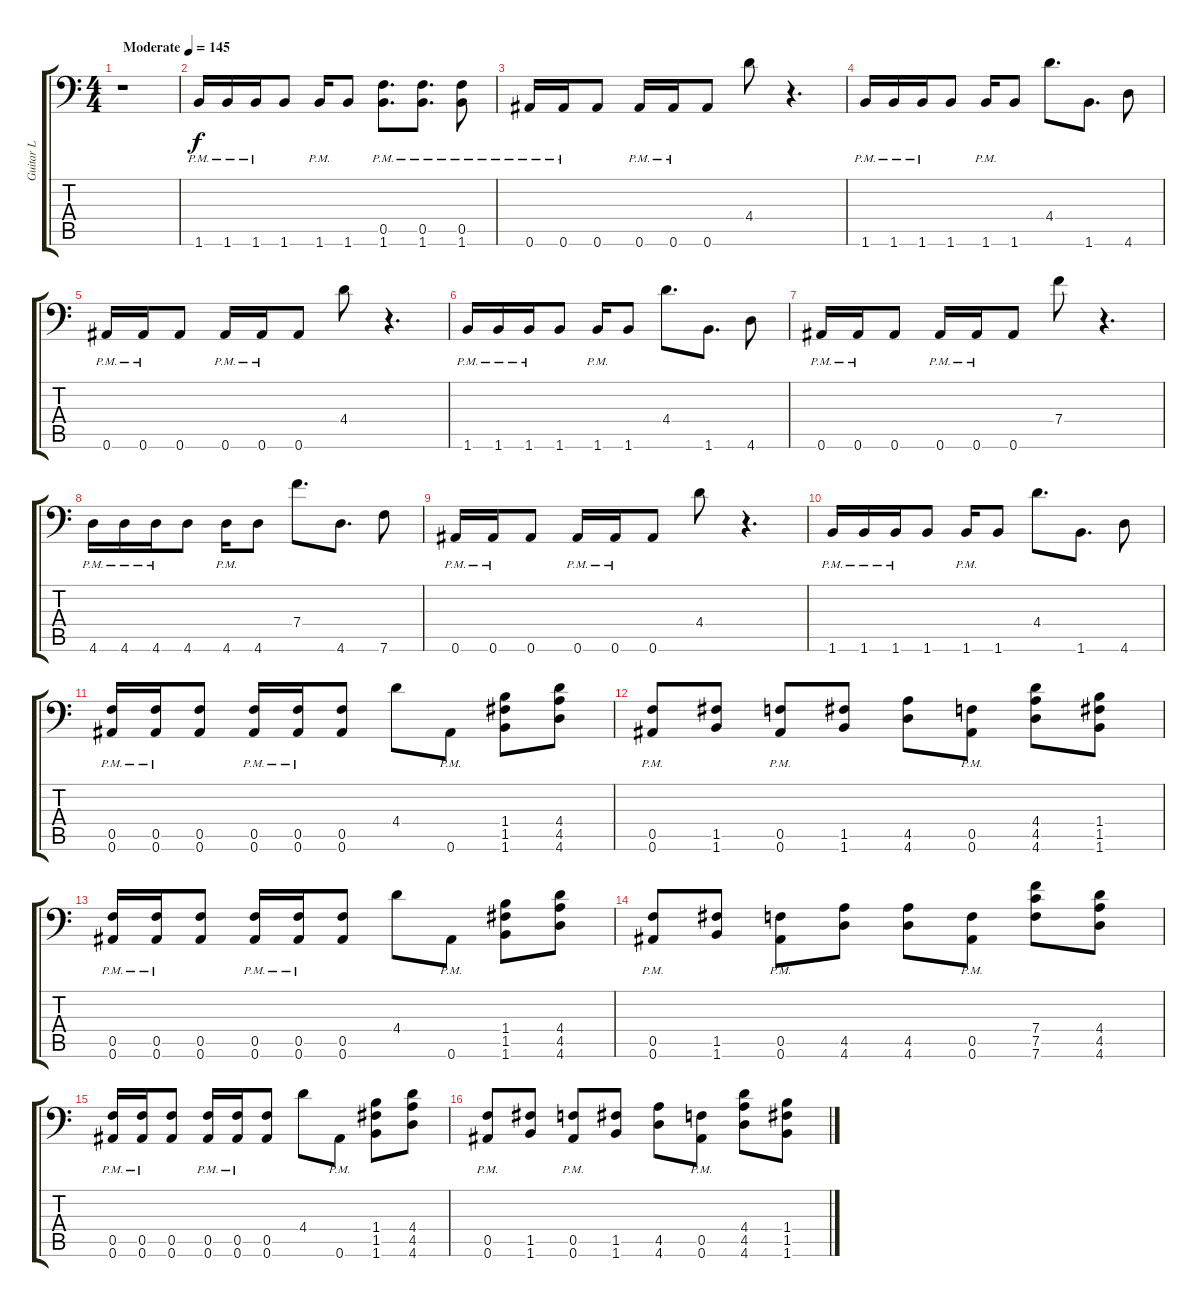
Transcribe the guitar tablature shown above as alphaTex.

\track ("Guitar L" "Guitar L") {instrument distortionguitar}
\staff {score tabs}
\tuning (C4 G3 Eb3 Bb2 F2 Bb1) {hide}
\ts (4 4)
\tempo (145 "Moderate")
\clef f4
\ks c
r.1{dy f instrument distortionguitar} |
1.6{pm}.16 1.6{pm}.16 1.6{pm}.16 1.6.8 1.6{pm}.16 1.6.8 (0.5{pm} 1.6{pm}).8{d} (0.5{pm} 1.6{pm}).8{d} (0.5{pm} 1.6{pm}).8 |
0.6{pm}.16 0.6{pm}.16 0.6.8 0.6{pm}.16 0.6{pm}.16 0.6.8 4.4.8 r.4{d} |
1.6{pm}.16 1.6{pm}.16 1.6{pm}.16 1.6.8 1.6{pm}.16 1.6.8 4.4.8{d} 1.6.8{d} 4.6.8 |
0.6{pm}.16 0.6{pm}.16 0.6.8 0.6{pm}.16 0.6{pm}.16 0.6.8 4.4.8 r.4{d} |
1.6{pm}.16 1.6{pm}.16 1.6{pm}.16 1.6.8 1.6{pm}.16 1.6.8 4.4.8{d} 1.6.8{d} 4.6.8 |
0.6{pm}.16 0.6{pm}.16 0.6.8 0.6{pm}.16 0.6{pm}.16 0.6.8 7.4.8 r.4{d} |
4.6{pm}.16 4.6{pm}.16 4.6{pm}.16 4.6.8 4.6{pm}.16 4.6.8 7.4.8{d} 4.6.8{d} 7.6.8 |
0.6{pm}.16 0.6{pm}.16 0.6.8 0.6{pm}.16 0.6{pm}.16 0.6.8 4.4.8 r.4{d} |
1.6{pm}.16 1.6{pm}.16 1.6{pm}.16 1.6.8 1.6{pm}.16 1.6.8 4.4.8{d} 1.6.8{d} 4.6.8 |
(0.5{pm} 0.6{pm}).16 (0.5{pm} 0.6{pm}).16 (0.5 0.6).8 (0.5{pm} 0.6{pm}).16 (0.5{pm} 0.6{pm}).16 (0.5 0.6).8 4.4.8 0.6{pm}.8 (1.4 1.5 1.6).8 (4.4 4.5 4.6).8 |
(0.5{pm} 0.6{pm}).8 (1.5 1.6).8 (0.5{pm} 0.6{pm}).8 (1.5 1.6).8 (4.5 4.6).8 (0.5{pm} 0.6{pm}).8 (4.4 4.5 4.6).8 (1.4 1.5 1.6).8 |
(0.5{pm} 0.6{pm}).16 (0.5{pm} 0.6{pm}).16 (0.5 0.6).8 (0.5{pm} 0.6{pm}).16 (0.5{pm} 0.6{pm}).16 (0.5 0.6).8 4.4.8 0.6{pm}.8 (1.4 1.5 1.6).8 (4.4 4.5 4.6).8 |
(0.5{pm} 0.6{pm}).8 (1.5 1.6).8 (0.5{pm} 0.6{pm}).8 (4.5 4.6).8 (4.5 4.6).8 (0.5{pm} 0.6{pm}).8 (7.4 7.5 7.6).8 (4.4 4.5 4.6).8 |
(0.5{pm} 0.6{pm}).16 (0.5{pm} 0.6{pm}).16 (0.5 0.6).8 (0.5{pm} 0.6{pm}).16 (0.5{pm} 0.6{pm}).16 (0.5 0.6).8 4.4.8 0.6{pm}.8 (1.4 1.5 1.6).8 (4.4 4.5 4.6).8 |
(0.5{pm} 0.6{pm}).8 (1.5 1.6).8 (0.5{pm} 0.6{pm}).8 (1.5 1.6).8 (4.5 4.6).8 (0.5{pm} 0.6{pm}).8 (4.4 4.5 4.6).8 (1.4 1.5 1.6).8
